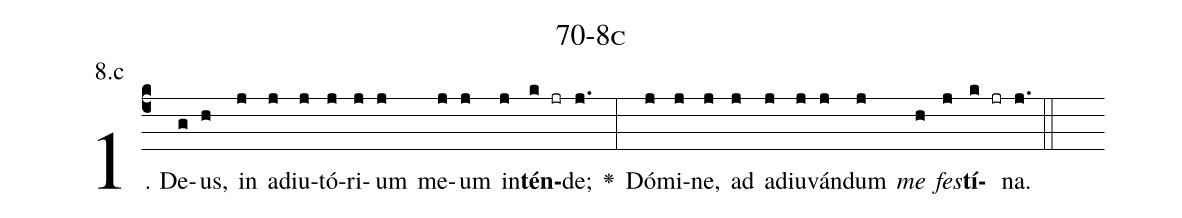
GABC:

name: 70-8c;
annotation: 8.c;
%%
(c4)1. De(g)us,(h) in(j) ad(j)iu(j)tó(j)ri(j)um(j) me(j)um(j) in(j)<b>tén</b>(k jr)de;(j.) <v>\greheightstar</v> (:) Dó(j)mi(j)ne,(j) ad(j) ad(j)iu(j)ván(j)dum(j) <i>me</i>(h) <i>fes</i>(j)<b>tí</b>(k jr)na.(j.) (::)
